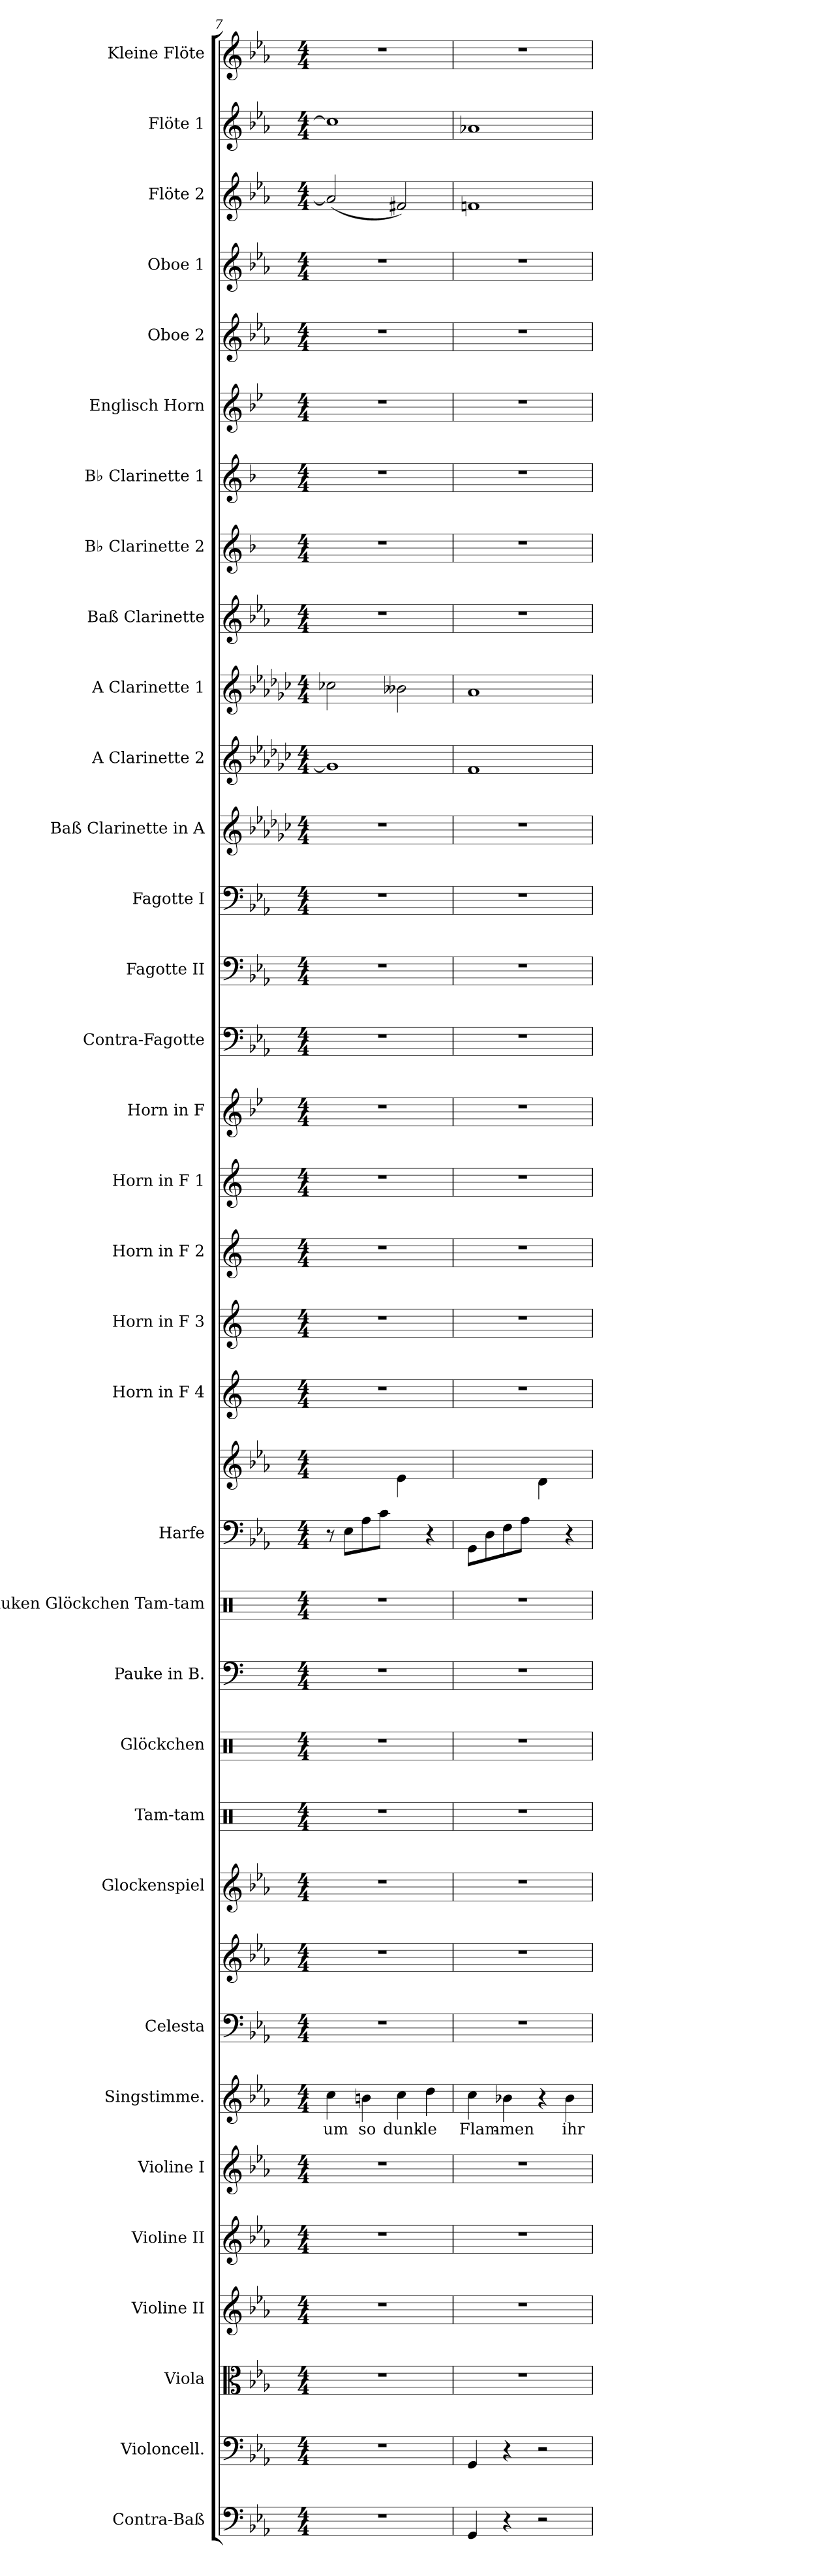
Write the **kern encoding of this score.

**kern	**kern	**kern	**kern	**kern	**kern	**kern	**text	**kern	**kern	**kern	**kern	**kern	**kern	**kern	**kern	**kern	**kern	**kern	**kern	**kern	**kern	**kern	**kern	**kern	**kern	**kern	**kern	**kern	**kern	**kern	**kern	**kern	**kern	**kern	**kern	**kern
*part34	*part33	*part32	*part31	*part30	*part29	*part28	*part28	*part27	*part27	*part26	*part25	*part24	*part23	*part22	*part21	*part21	*part20	*part19	*part18	*part17	*part16	*part15	*part14	*part13	*part12	*part11	*part10	*part9	*part8	*part7	*part6	*part5	*part4	*part3	*part2	*part1
*staff36	*staff35	*staff34	*staff33	*staff32	*staff31	*staff30	*staff30	*staff29	*staff28	*staff27	*staff26	*staff25	*staff24	*staff23	*staff22	*staff21	*staff20	*staff19	*staff18	*staff17	*staff16	*staff15	*staff14	*staff13	*staff12	*staff11	*staff10	*staff9	*staff8	*staff7	*staff6	*staff5	*staff4	*staff3	*staff2	*staff1
*I"Contra-Baß	*I"Violoncell.	*I"Viola	*I"Violine II	*I"Violine II	*I"Violine I	*I"Singstimme.	*	*I"Celesta	*	*I"Glockenspiel	*I"Tam-tam	*I"Glöckchen	*I"Pauke in B.	*I"Pauken  Glöckchen Tam-tam	*I"Harfe	*	*I"Horn in F 4	*I"Horn in F 3	*I"Horn in F 2	*I"Horn in F 1	*I"Horn in F	*I"Contra-Fagotte	*I"Fagotte II	*I"Fagotte I	*I"Baß Clarinette in A	*I"A Clarinette 2	*I"A Clarinette 1	*I"Baß Clarinette	*I"B♭ Clarinette 2	*I"B♭ Clarinette 1	*I"Englisch Horn	*I"Oboe 2	*I"Oboe 1	*I"Flöte 2	*I"Flöte 1	*I"Kleine Flöte
*I'C.-B.	*I'Vc.	*I'Vla.	*I'Vln. II	*I'Vln. II	*I'Vln. I	*I'Sgst.	*	*I'Cel.	*	*I'Glk.	*I'Tam-tam	*I'Gl.	*I'Pauke	*I'Tam-tam	*I'Hfe.	*	*I'Hn. 4	*I'Hn. 3	*I'Hn. 2	*I'Hn. 1	*	*I'C.-Fg.	*I'Fg. II	*I'Fg. I	*	*I'A Cl. 2	*I'A Cl. 1	*I'B. Cl.	*I'B♭ Cl. 2	*I'B♭ Cl. 1	*I'E. H.	*I'Ob. 2	*I'Ob. 1	*I'Fl. 2	*I'Fl. 1	*I'Kl. Fl.
*clefF4	*clefF4	*clefC3	*clefG2	*clefG2	*clefG2	*clefG2	*	*clefF4	*clefG2	*clefG2	*clefX	*clefX	*clefF4	*clefX	*clefF4	*clefG2	*clefG2	*clefG2	*clefG2	*clefG2	*clefG2	*clefF4	*clefF4	*clefF4	*clefG2	*clefG2	*clefG2	*clefG2	*clefG2	*clefG2	*clefG2	*clefG2	*clefG2	*clefG2	*clefG2	*clefG2
*ITrd7c12	*	*	*	*	*	*	*	*ITrd-7c-12	*ITrd-7c-12	*ITrd-14c-24	*	*	*	*	*	*	*ITrd4c7	*ITrd4c7	*ITrd4c7	*ITrd4c7	*ITrd4c7	*ITrd7c12	*	*	*ITrd2c3	*ITrd2c3	*ITrd2c3	*ITrd8c14	*ITrd1c2	*ITrd1c2	*ITrd4c7	*	*	*	*	*ITrd-7c-12
*k[b-e-a-]	*k[b-e-a-]	*k[b-e-a-]	*k[b-e-a-]	*k[b-e-a-]	*k[b-e-a-]	*k[b-e-a-]	*	*k[b-e-a-]	*k[b-e-a-]	*k[b-e-a-]	*k[]	*k[]	*k[]	*k[]	*k[b-e-a-]	*k[b-e-a-]	*k[b-]	*k[b-]	*k[b-]	*k[b-]	*k[b-e-a-]	*k[b-e-a-]	*k[b-e-a-]	*k[b-e-a-]	*k[b-e-a-]	*k[b-e-a-]	*k[b-e-a-]	*k[b-e-a-]	*k[b-e-a-]	*k[b-e-a-]	*k[b-e-a-]	*k[b-e-a-]	*k[b-e-a-]	*k[b-e-a-]	*k[b-e-a-]	*k[b-e-a-]
*M4/4	*M4/4	*M4/4	*M4/4	*M4/4	*M4/4	*M4/4	*	*M4/4	*M4/4	*M4/4	*M4/4	*M4/4	*M4/4	*M4/4	*M4/4	*M4/4	*M4/4	*M4/4	*M4/4	*M4/4	*M4/4	*M4/4	*M4/4	*M4/4	*M4/4	*M4/4	*M4/4	*M4/4	*M4/4	*M4/4	*M4/4	*M4/4	*M4/4	*M4/4	*M4/4	*M4/4
=7	=7	=7	=7	=7	=7	=7	=7	=7	=7	=7	=7	=7	=7	=7	=7	=7	=7	=7	=7	=7	=7	=7	=7	=7	=7	=7	=7	=7	=7	=7	=7	=7	=7	=7	=7	=7
*	*	*	*	*	*	*	*	*	*	*	*	*	*	*	*	*^	*	*	*	*	*	*	*	*	*	*	*	*	*	*	*	*	*	*	*	*
1r	1r	1r	1r	1r	1r	4cc\	-um	1r	1r	1r	1r	1r	1r	1r	8r	1ryy	2ryy	1r	1r	1r	1r	1r	1r	1r	1r	1r	1e-]	2a-X\	1r	1r	1r	1r	1r	1r	(2a-/]	1cc]	1r
.	.	.	.	.	.	.	.	.	.	.	.	.	.	.	(8E-\L	.	.	.	.	.	.	.	.	.	.	.	.	.	.	.	.	.	.	.	.	.	.
.	.	.	.	.	.	4bn\	so	.	.	.	.	.	.	.	8A-\	.	.	.	.	.	.	.	.	.	.	.	.	.	.	.	.	.	.	.	.	.	.
.	.	.	.	.	.	.	.	.	.	.	.	.	.	.	8c\J	.	.	.	.	.	.	.	.	.	.	.	.	.	.	.	.	.	.	.	.	.	.
.	.	.	.	.	.	4cc\	dunk-	.	.	.	.	.	.	.	4ryy	.	4e-\)	.	.	.	.	.	.	.	.	.	.	2g-X\	.	.	.	.	.	.	2f#X/)	.	.
.	.	.	.	.	.	4dd\	-le	.	.	.	.	.	.	.	4r	.	4ryy	.	.	.	.	.	.	.	.	.	.	.	.	.	.	.	.	.	.	.	.
=8	=8	=8	=8	=8	=8	=8	=8	=8	=8	=8	=8	=8	=8	=8	=8	=8	=8	=8	=8	=8	=8	=8	=8	=8	=8	=8	=8	=8	=8	=8	=8	=8	=8	=8	=8	=8	=8
4GGG/	4GG/	1r	1r	1r	1r	4cc\	Flam-	1r	1r	1r	1r	1r	1r	1r	(8GG\L	1ryy	2ryy	1r	1r	1r	1r	1r	1r	1r	1r	1r	1d	1f	1r	1r	1r	1r	1r	1r	1fn	1a-X	1r
.	.	.	.	.	.	.	.	.	.	.	.	.	.	.	8D\	.	.	.	.	.	.	.	.	.	.	.	.	.	.	.	.	.	.	.	.	.	.
4r	4r	.	.	.	.	4b-X\	-men	.	.	.	.	.	.	.	8F\	.	.	.	.	.	.	.	.	.	.	.	.	.	.	.	.	.	.	.	.	.	.
.	.	.	.	.	.	.	.	.	.	.	.	.	.	.	8A-\J	.	.	.	.	.	.	.	.	.	.	.	.	.	.	.	.	.	.	.	.	.	.
2r	2r	.	.	.	.	4r	.	.	.	.	.	.	.	.	4ryy	.	4d\)	.	.	.	.	.	.	.	.	.	.	.	.	.	.	.	.	.	.	.	.
.	.	.	.	.	.	4b-\	ihr	.	.	.	.	.	.	.	4r	.	4ryy	.	.	.	.	.	.	.	.	.	.	.	.	.	.	.	.	.	.	.	.
*	*	*	*	*	*	*	*	*	*	*	*	*	*	*	*	*v	*v	*	*	*	*	*	*	*	*	*	*	*	*	*	*	*	*	*	*	*	*
=	=	=	=	=	=	=	=	=	=	=	=	=	=	=	=	=	=	=	=	=	=	=	=	=	=	=	=	=	=	=	=	=	=	=	=	=
*-	*-	*-	*-	*-	*-	*-	*-	*-	*-	*-	*-	*-	*-	*-	*-	*-	*-	*-	*-	*-	*-	*-	*-	*-	*-	*-	*-	*-	*-	*-	*-	*-	*-	*-	*-	*-
